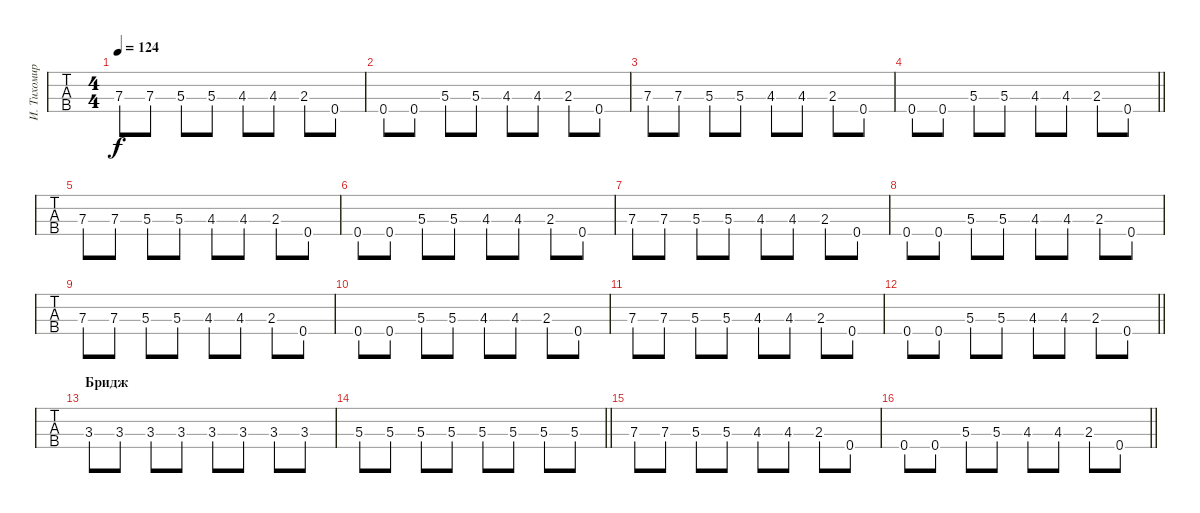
\track ("И. Тихомиров" "И. Тихомир") {instrument electricbassfinger}
\staff {tabs}
\tuning (G2 D2 A1 E1) {hide}
\ts (4 4)
\tempo 124
\clef f4
\ks c
7.3.8{dy f} 7.3.8 5.3.8 5.3.8 4.3.8 4.3.8 2.3.8 0.4.8 |
0.4.8 0.4.8 5.3.8 5.3.8 4.3.8 4.3.8 2.3.8 0.4.8 |
7.3.8 7.3.8 5.3.8 5.3.8 4.3.8 4.3.8 2.3.8 0.4.8 |
\barLineRight lightlight
0.4.8 0.4.8 5.3.8 5.3.8 4.3.8 4.3.8 2.3.8 0.4.8 |
7.3.8 7.3.8 5.3.8 5.3.8 4.3.8 4.3.8 2.3.8 0.4.8 |
0.4.8 0.4.8 5.3.8 5.3.8 4.3.8 4.3.8 2.3.8 0.4.8 |
7.3.8 7.3.8 5.3.8 5.3.8 4.3.8 4.3.8 2.3.8 0.4.8 |
0.4.8 0.4.8 5.3.8 5.3.8 4.3.8 4.3.8 2.3.8 0.4.8 |
7.3.8 7.3.8 5.3.8 5.3.8 4.3.8 4.3.8 2.3.8 0.4.8 |
0.4.8 0.4.8 5.3.8 5.3.8 4.3.8 4.3.8 2.3.8 0.4.8 |
7.3.8 7.3.8 5.3.8 5.3.8 4.3.8 4.3.8 2.3.8 0.4.8 |
\barLineRight lightlight
0.4.8 0.4.8 5.3.8 5.3.8 4.3.8 4.3.8 2.3.8 0.4.8 |
\section ("" "Бридж")
3.3.8 3.3.8 3.3.8 3.3.8 3.3.8 3.3.8 3.3.8 3.3.8 |
\barLineRight lightlight
5.3.8 5.3.8 5.3.8 5.3.8 5.3.8 5.3.8 5.3.8 5.3.8 |
7.3.8 7.3.8 5.3.8 5.3.8 4.3.8 4.3.8 2.3.8 0.4.8 |
\barLineRight lightlight
0.4.8 0.4.8 5.3.8 5.3.8 4.3.8 4.3.8 2.3.8 0.4.8
